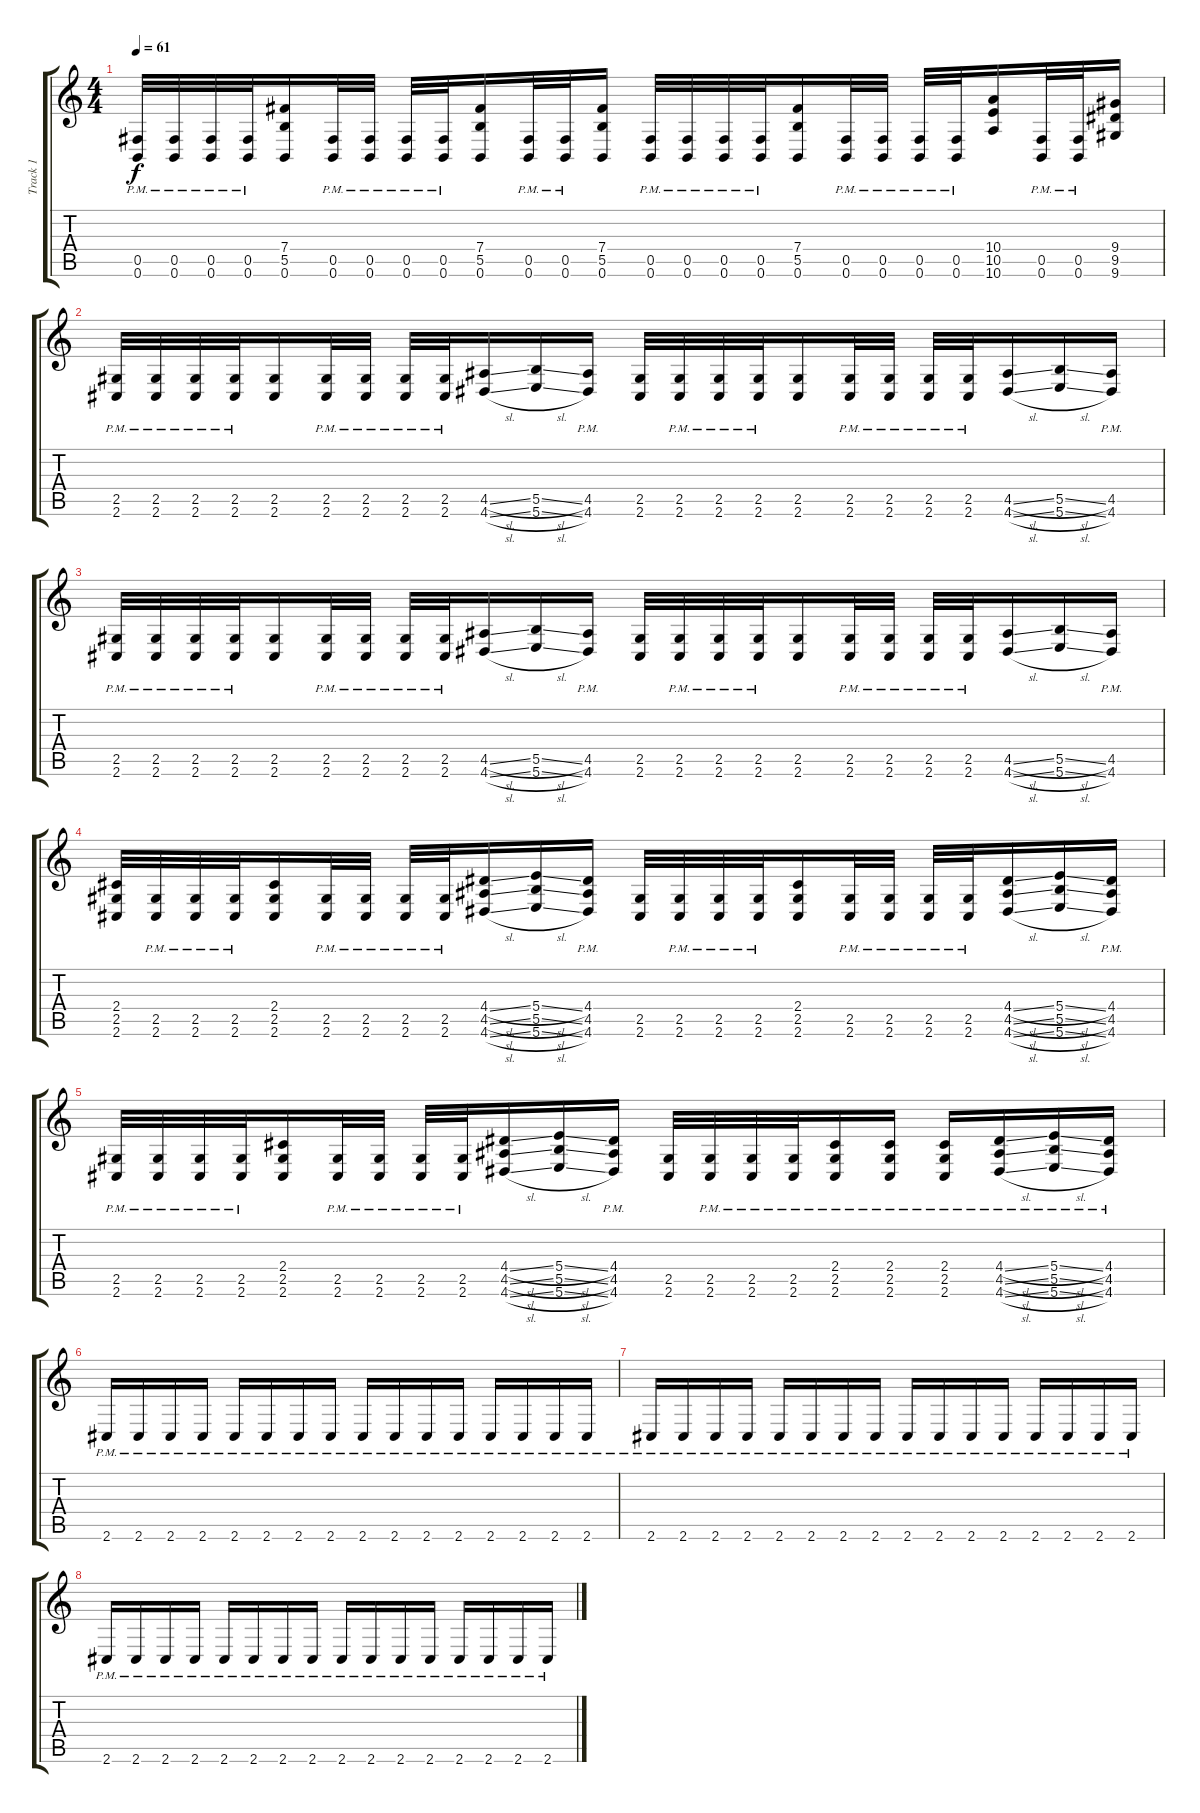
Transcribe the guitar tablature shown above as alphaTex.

\track ("Track 1" "Track 1") {solo instrument distortionguitar}
\staff {score tabs}
\tuning (Db4 Ab3 E3 B2 Gb2 B1) {hide}
\ts (4 4)
\tempo 61
\clef g2
\ks c
(0.5{pm} 0.6{pm}).32{dy f} (0.5{pm} 0.6{pm}).32 (0.5{pm} 0.6{pm}).32 (0.5{pm} 0.6{pm}).32 (7.4 5.5 0.6).16 (0.5{pm} 0.6{pm}).32 (0.5{pm} 0.6{pm}).32 (0.5{pm} 0.6{pm}).32 (0.5{pm} 0.6{pm}).32 (7.4 5.5 0.6).16 (0.5{pm} 0.6{pm}).32 (0.5{pm} 0.6{pm}).32 (7.4 5.5 0.6).16 (0.5{pm} 0.6{pm}).32 (0.5{pm} 0.6{pm}).32 (0.5{pm} 0.6{pm}).32 (0.5{pm} 0.6{pm}).32 (7.4 5.5 0.6).16 (0.5{pm} 0.6{pm}).32 (0.5{pm} 0.6{pm}).32 (0.5{pm} 0.6{pm}).32 (0.5{pm} 0.6{pm}).32 (10.4 10.5 10.6).16 (0.5{pm} 0.6{pm}).32 (0.5{pm} 0.6{pm}).32 (9.4 9.5 9.6).16 |
(2.5{pm} 2.6{pm}).32{balance 0} (2.5{pm} 2.6{pm}).32 (2.5{pm} 2.6{pm}).32 (2.5{pm} 2.6{pm}).32 (2.5 2.6).16 (2.5{pm} 2.6{pm}).32 (2.5{pm} 2.6{pm}).32 (2.5{pm} 2.6{pm}).32 (2.5{pm} 2.6{pm}).32 (4.5{sl} 4.6{sl}).16 (5.5{sl} 5.6{sl}).16 (4.5{pm} 4.6{pm}).16 (2.5 2.6).32 (2.5{pm} 2.6{pm}).32 (2.5{pm} 2.6{pm}).32 (2.5{pm} 2.6{pm}).32 (2.5 2.6).16 (2.5{pm} 2.6{pm}).32 (2.5{pm} 2.6{pm}).32 (2.5{pm} 2.6{pm}).32 (2.5{pm} 2.6{pm}).32 (4.5{sl} 4.6{sl}).16 (5.5{sl} 5.6{sl}).16 (4.5{pm} 4.6{pm}).16 |
(2.5{pm} 2.6{pm}).32 (2.5{pm} 2.6{pm}).32 (2.5{pm} 2.6{pm}).32 (2.5{pm} 2.6{pm}).32 (2.5 2.6).16 (2.5{pm} 2.6{pm}).32 (2.5{pm} 2.6{pm}).32 (2.5{pm} 2.6{pm}).32 (2.5{pm} 2.6{pm}).32 (4.5{sl} 4.6{sl}).16 (5.5{sl} 5.6{sl}).16 (4.5{pm} 4.6{pm}).16 (2.5 2.6).32 (2.5{pm} 2.6{pm}).32 (2.5{pm} 2.6{pm}).32 (2.5{pm} 2.6{pm}).32 (2.5 2.6).16 (2.5{pm} 2.6{pm}).32 (2.5{pm} 2.6{pm}).32 (2.5{pm} 2.6{pm}).32 (2.5{pm} 2.6{pm}).32 (4.5{sl} 4.6{sl}).16 (5.5{sl} 5.6{sl}).16 (4.5{pm} 4.6{pm}).16 |
(2.4 2.5 2.6).32 (2.5{pm} 2.6{pm}).32 (2.5{pm} 2.6{pm}).32 (2.5{pm} 2.6{pm}).32 (2.4 2.5 2.6).16 (2.5{pm} 2.6{pm}).32 (2.5{pm} 2.6{pm}).32 (2.5{pm} 2.6{pm}).32 (2.5{pm} 2.6{pm}).32 (4.4{sl} 4.5{sl} 4.6{sl}).16 (5.4{sl} 5.5{sl} 5.6{sl}).16 (4.4 4.5{pm} 4.6{pm}).16 (2.5 2.6).32 (2.5{pm} 2.6{pm}).32 (2.5{pm} 2.6{pm}).32 (2.5{pm} 2.6{pm}).32 (2.4 2.5 2.6).16 (2.5{pm} 2.6{pm}).32 (2.5{pm} 2.6{pm}).32 (2.5{pm} 2.6{pm}).32 (2.5{pm} 2.6{pm}).32 (4.4{sl} 4.5{sl} 4.6{sl}).16 (5.4{sl} 5.5{sl} 5.6{sl}).16 (4.4 4.5{pm} 4.6{pm}).16 |
(2.5{pm} 2.6{pm}).32 (2.5{pm} 2.6{pm}).32 (2.5{pm} 2.6{pm}).32 (2.5{pm} 2.6{pm}).32 (2.4 2.5 2.6).16 (2.5{pm} 2.6{pm}).32 (2.5{pm} 2.6{pm}).32 (2.5{pm} 2.6{pm}).32 (2.5{pm} 2.6{pm}).32 (4.4{sl} 4.5{sl} 4.6{sl}).16 (5.4{sl} 5.5{sl} 5.6{sl}).16 (4.4 4.5{pm} 4.6{pm}).16 (2.5 2.6).32 (2.5{pm} 2.6{pm}).32 (2.5{pm} 2.6{pm}).32 (2.5{pm} 2.6{pm}).32 (2.4{pm} 2.5{pm} 2.6{pm}).16 (2.4{pm} 2.5{pm} 2.6{pm}).16 (2.4{pm} 2.5{pm} 2.6{pm}).16 (4.4{sl pm} 4.5{sl pm} 4.6{sl pm}).16 (5.4{sl pm} 5.5{sl pm} 5.6{sl pm}).16 (4.4{pm} 4.5{pm} 4.6{pm}).16 |
2.6{pm}.16 2.6{pm}.16 2.6{pm}.16 2.6{pm}.16 2.6{pm}.16 2.6{pm}.16 2.6{pm}.16 2.6{pm}.16 2.6{pm}.16 2.6{pm}.16 2.6{pm}.16 2.6{pm}.16 2.6{pm}.16 2.6{pm}.16 2.6{pm}.16 2.6{pm}.16 |
2.6{pm}.16 2.6{pm}.16 2.6{pm}.16 2.6{pm}.16 2.6{pm}.16 2.6{pm}.16 2.6{pm}.16 2.6{pm}.16 2.6{pm}.16 2.6{pm}.16 2.6{pm}.16 2.6{pm}.16 2.6{pm}.16 2.6{pm}.16 2.6{pm}.16 2.6{pm}.16 |
2.6{pm}.16 2.6{pm}.16 2.6{pm}.16 2.6{pm}.16 2.6{pm}.16 2.6{pm}.16 2.6{pm}.16 2.6{pm}.16 2.6{pm}.16 2.6{pm}.16 2.6{pm}.16 2.6{pm}.16 2.6{pm}.16 2.6{pm}.16 2.6{pm}.16 2.6{pm}.16
